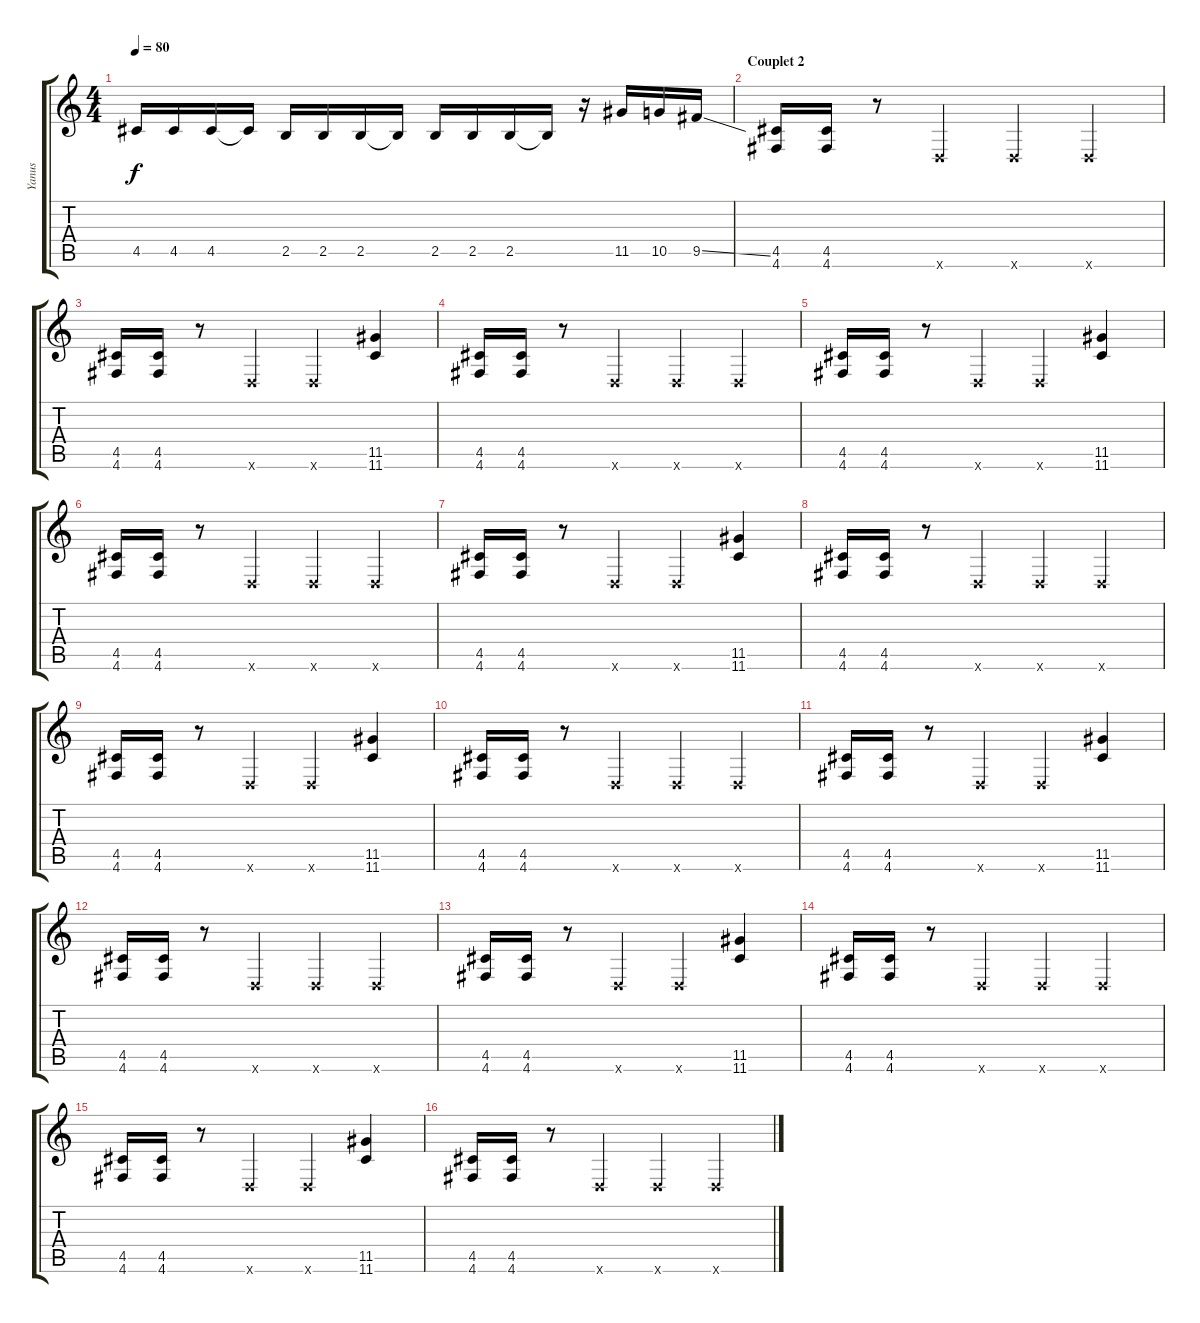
\track ("Yanus" "Yanus") {instrument overdrivenguitar}
\staff {score tabs}
\tuning (E4 B3 G3 D3 A2 D2) {hide}
\ts (4 4)
\tempo 80
\clef g2
\ks c
4.5.16{dy f} 4.5.16 4.5.16 4.5{t}.16 2.5.16 2.5.16 2.5.16 2.5{t}.16 2.5.16 2.5.16 2.5.16 2.5{t}.16 r.16 11.5.16 10.5.16 9.5{ss}.16 |
\section ("" "Couplet 2")
(4.5 4.6).16 (4.5 4.6).16 r.8 0.6{x}.4 0.6{x}.4 0.6{x}.4 |
(4.5 4.6).16 (4.5 4.6).16 r.8 0.6{x}.4 0.6{x}.4 (11.5 11.6).4 |
(4.5 4.6).16 (4.5 4.6).16 r.8 0.6{x}.4 0.6{x}.4 0.6{x}.4 |
(4.5 4.6).16 (4.5 4.6).16 r.8 0.6{x}.4 0.6{x}.4 (11.5 11.6).4 |
(4.5 4.6).16 (4.5 4.6).16 r.8 0.6{x}.4 0.6{x}.4 0.6{x}.4 |
(4.5 4.6).16 (4.5 4.6).16 r.8 0.6{x}.4 0.6{x}.4 (11.5 11.6).4 |
(4.5 4.6).16 (4.5 4.6).16 r.8 0.6{x}.4 0.6{x}.4 0.6{x}.4 |
(4.5 4.6).16 (4.5 4.6).16 r.8 0.6{x}.4 0.6{x}.4 (11.5 11.6).4 |
(4.5 4.6).16 (4.5 4.6).16 r.8 0.6{x}.4 0.6{x}.4 0.6{x}.4 |
(4.5 4.6).16 (4.5 4.6).16 r.8 0.6{x}.4 0.6{x}.4 (11.5 11.6).4 |
(4.5 4.6).16 (4.5 4.6).16 r.8 0.6{x}.4 0.6{x}.4 0.6{x}.4 |
(4.5 4.6).16 (4.5 4.6).16 r.8 0.6{x}.4 0.6{x}.4 (11.5 11.6).4 |
(4.5 4.6).16 (4.5 4.6).16 r.8 0.6{x}.4 0.6{x}.4 0.6{x}.4 |
(4.5 4.6).16 (4.5 4.6).16 r.8 0.6{x}.4 0.6{x}.4 (11.5 11.6).4 |
(4.5 4.6).16 (4.5 4.6).16 r.8 0.6{x}.4 0.6{x}.4 0.6{x}.4
